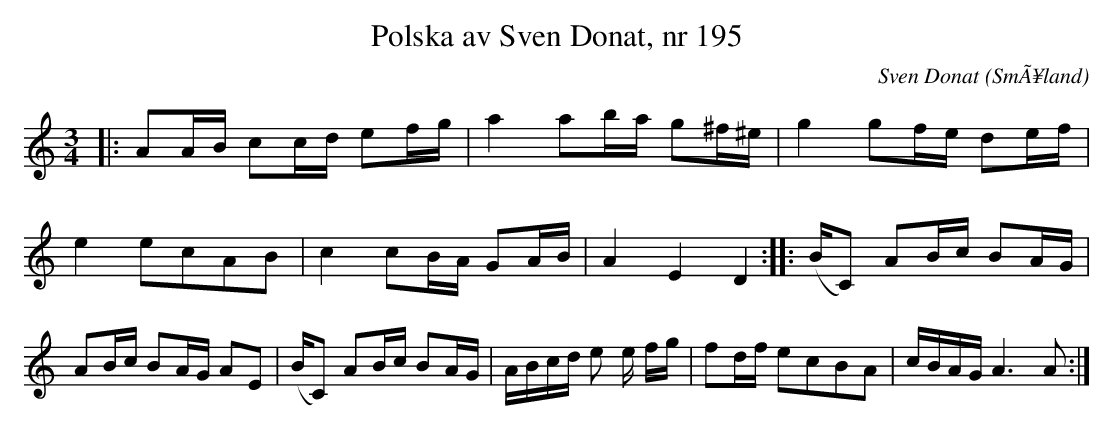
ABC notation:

X:1
T:Polska av Sven Donat, nr 195
T:
C:Sven Donat
O:SmÃ¥land
M:3/4
L:1/16
K:C
|:A2AB c2cd e2fg | a4 a2ba g2^f^e | g4 g2fe d2ef |e4 e2c2A2B2 | c4 c2BA G2AB | A4 E4 D4 :| |: (BC2) A2Bc B2AG | A2Bc B2AG A2E2 | (BC2) A2Bc B2AG | ABcd e2 e fg 2 | f2df e2c2B2A2 | cBAG A6 A2 :|
